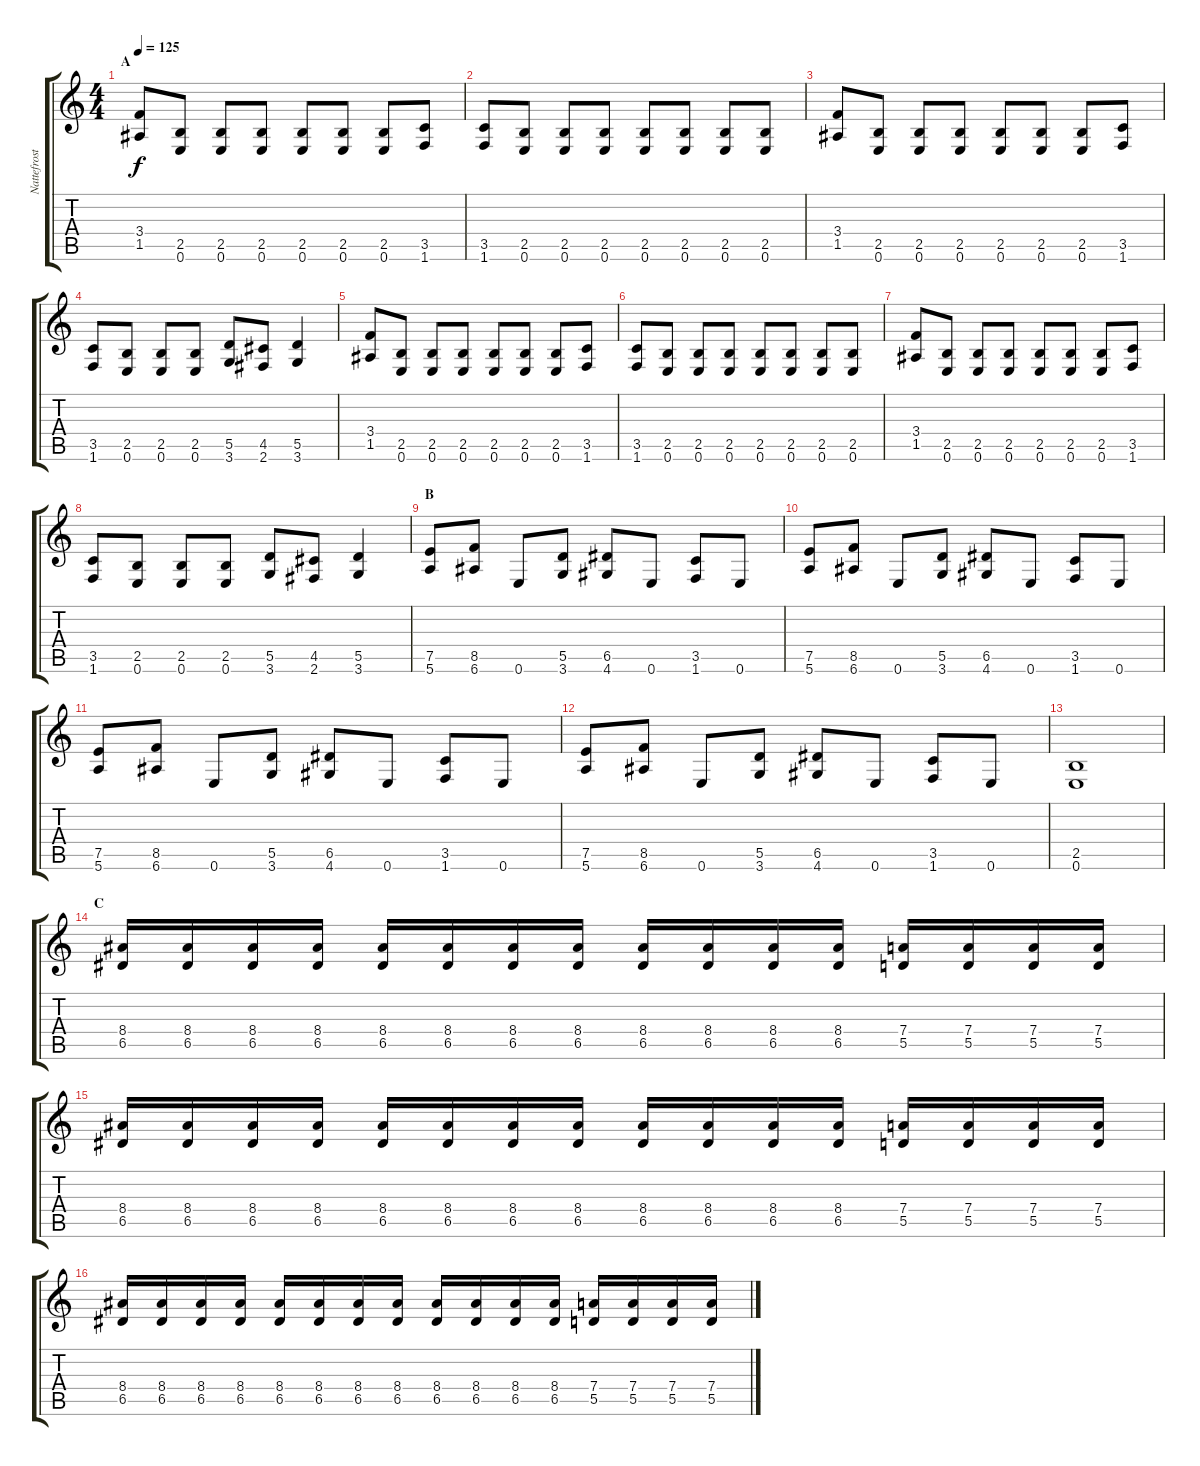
\track ("Nattefrost" "Nattefrost") {instrument distortionguitar}
\staff {score tabs}
\tuning (E4 B3 G3 D3 A2 E2) {hide}
\ts (4 4)
\section ("" "A")
\tempo 125
\clef g2
\ks c
(3.4 1.5).8{dy f} (2.5 0.6).8 (2.5 0.6).8 (2.5 0.6).8 (2.5 0.6).8 (2.5 0.6).8 (2.5 0.6).8 (3.5 1.6).8 |
(3.5 1.6).8 (2.5 0.6).8 (2.5 0.6).8 (2.5 0.6).8 (2.5 0.6).8 (2.5 0.6).8 (2.5 0.6).8 (2.5 0.6).8 |
(3.4 1.5).8 (2.5 0.6).8 (2.5 0.6).8 (2.5 0.6).8 (2.5 0.6).8 (2.5 0.6).8 (2.5 0.6).8 (3.5 1.6).8 |
(3.5 1.6).8 (2.5 0.6).8 (2.5 0.6).8 (2.5 0.6).8 (5.5 3.6).8 (4.5 2.6).8 (5.5 3.6).4 |
(3.4 1.5).8 (2.5 0.6).8 (2.5 0.6).8 (2.5 0.6).8 (2.5 0.6).8 (2.5 0.6).8 (2.5 0.6).8 (3.5 1.6).8 |
(3.5 1.6).8 (2.5 0.6).8 (2.5 0.6).8 (2.5 0.6).8 (2.5 0.6).8 (2.5 0.6).8 (2.5 0.6).8 (2.5 0.6).8 |
(3.4 1.5).8 (2.5 0.6).8 (2.5 0.6).8 (2.5 0.6).8 (2.5 0.6).8 (2.5 0.6).8 (2.5 0.6).8 (3.5 1.6).8 |
(3.5 1.6).8 (2.5 0.6).8 (2.5 0.6).8 (2.5 0.6).8 (5.5 3.6).8 (4.5 2.6).8 (5.5 3.6).4 |
\section ("" "B")
(7.5 5.6).8 (8.5 6.6).8 0.6.8 (5.5 3.6).8 (6.5 4.6).8 0.6.8 (3.5 1.6).8 0.6.8 |
(7.5 5.6).8 (8.5 6.6).8 0.6.8 (5.5 3.6).8 (6.5 4.6).8 0.6.8 (3.5 1.6).8 0.6.8 |
(7.5 5.6).8 (8.5 6.6).8 0.6.8 (5.5 3.6).8 (6.5 4.6).8 0.6.8 (3.5 1.6).8 0.6.8 |
(7.5 5.6).8 (8.5 6.6).8 0.6.8 (5.5 3.6).8 (6.5 4.6).8 0.6.8 (3.5 1.6).8 0.6.8 |
(2.5 0.6).1 |
\section ("" "C")
(8.4 6.5).16 (8.4 6.5).16 (8.4 6.5).16 (8.4 6.5).16 (8.4 6.5).16 (8.4 6.5).16 (8.4 6.5).16 (8.4 6.5).16 (8.4 6.5).16 (8.4 6.5).16 (8.4 6.5).16 (8.4 6.5).16 (7.4 5.5).16 (7.4 5.5).16 (7.4 5.5).16 (7.4 5.5).16 |
(8.4 6.5).16 (8.4 6.5).16 (8.4 6.5).16 (8.4 6.5).16 (8.4 6.5).16 (8.4 6.5).16 (8.4 6.5).16 (8.4 6.5).16 (8.4 6.5).16 (8.4 6.5).16 (8.4 6.5).16 (8.4 6.5).16 (7.4 5.5).16 (7.4 5.5).16 (7.4 5.5).16 (7.4 5.5).16 |
(8.4 6.5).16 (8.4 6.5).16 (8.4 6.5).16 (8.4 6.5).16 (8.4 6.5).16 (8.4 6.5).16 (8.4 6.5).16 (8.4 6.5).16 (8.4 6.5).16 (8.4 6.5).16 (8.4 6.5).16 (8.4 6.5).16 (7.4 5.5).16 (7.4 5.5).16 (7.4 5.5).16 (7.4 5.5).16
